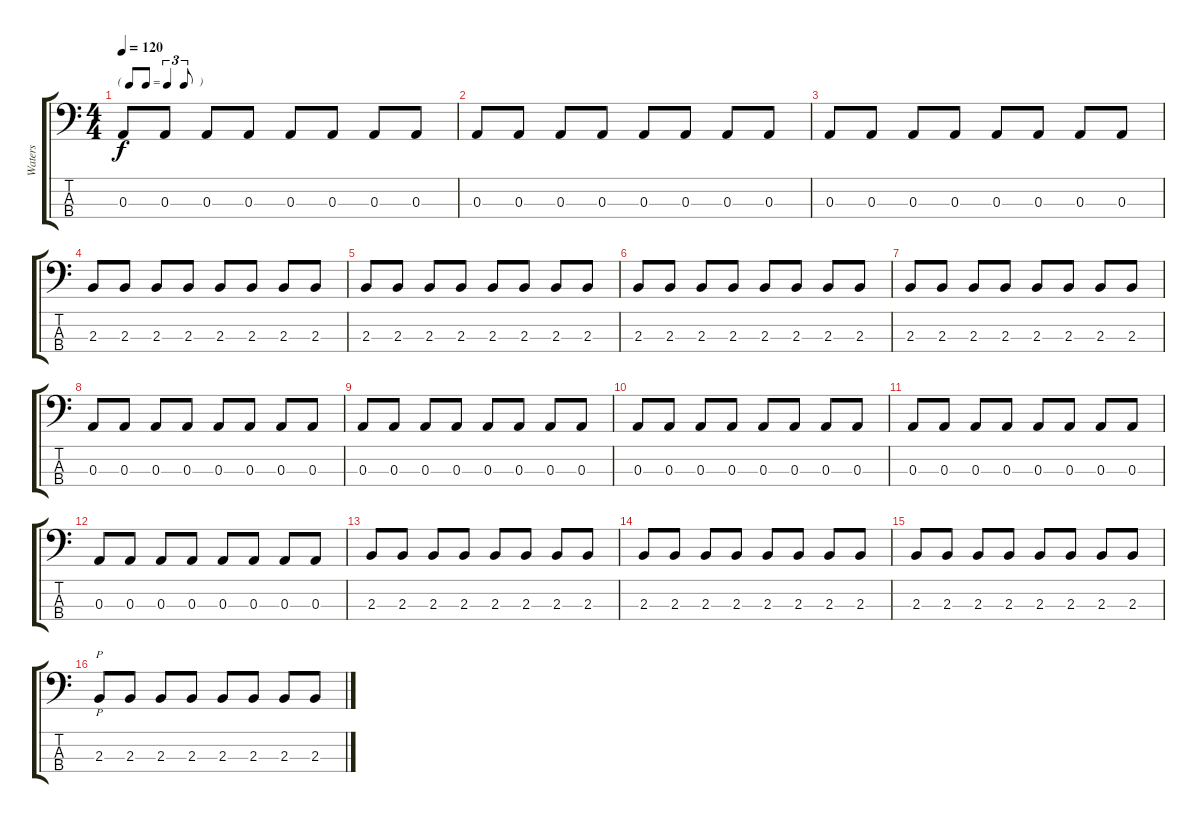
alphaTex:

\track ("Waters" "Waters") {instrument electricbasspick}
\staff {score tabs}
\tuning (G2 D2 A1 E1) {hide}
\ts (4 4)
\tf triplet8th
\tempo 120
\clef f4
\ks c
0.3.8{dy f} 0.3.8 0.3.8 0.3.8 0.3.8 0.3.8 0.3.8 0.3.8 |
0.3.8 0.3.8 0.3.8 0.3.8 0.3.8 0.3.8 0.3.8 0.3.8 |
0.3.8 0.3.8 0.3.8 0.3.8 0.3.8 0.3.8 0.3.8 0.3.8 |
2.3.8 2.3.8 2.3.8 2.3.8 2.3.8 2.3.8 2.3.8 2.3.8 |
2.3.8 2.3.8 2.3.8 2.3.8 2.3.8 2.3.8 2.3.8 2.3.8 |
2.3.8 2.3.8 2.3.8 2.3.8 2.3.8 2.3.8 2.3.8 2.3.8 |
2.3.8 2.3.8 2.3.8 2.3.8 2.3.8 2.3.8 2.3.8 2.3.8 |
0.3.8 0.3.8 0.3.8 0.3.8 0.3.8 0.3.8 0.3.8 0.3.8 |
0.3.8 0.3.8 0.3.8 0.3.8 0.3.8 0.3.8 0.3.8 0.3.8 |
0.3.8 0.3.8 0.3.8 0.3.8 0.3.8 0.3.8 0.3.8 0.3.8 |
0.3.8 0.3.8 0.3.8 0.3.8 0.3.8 0.3.8 0.3.8 0.3.8 |
0.3.8 0.3.8 0.3.8 0.3.8 0.3.8 0.3.8 0.3.8 0.3.8 |
2.3.8 2.3.8 2.3.8 2.3.8 2.3.8 2.3.8 2.3.8 2.3.8 |
2.3.8 2.3.8 2.3.8 2.3.8 2.3.8 2.3.8 2.3.8 2.3.8 |
2.3.8 2.3.8 2.3.8 2.3.8 2.3.8 2.3.8 2.3.8 2.3.8 |
2.3.8{p} 2.3.8 2.3.8 2.3.8 2.3.8 2.3.8 2.3.8 2.3.8
